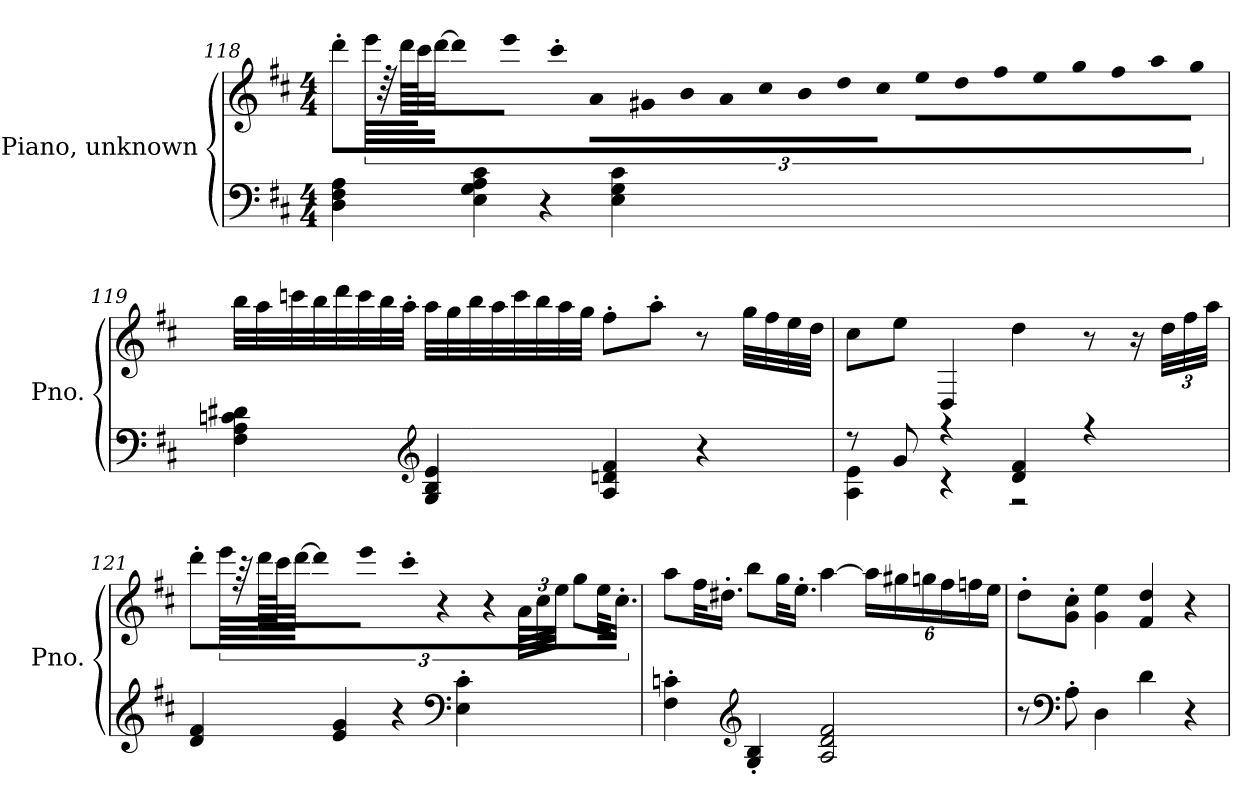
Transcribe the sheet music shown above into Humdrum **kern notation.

**kern	**kern
*part1	*part1
*staff2	*staff1
*I"Piano, unknown	*
*I'Pno.	*
!!LO:PB:g=z
*clefF4	*clefG2
*k[f#c#]	*k[f#c#]
*M4/4	*M4/4
=118	=118
4D\ 4F#\ 4A\	8ddd'\L
.	96eee\Jkkk
.	96r
.	96ddd\LLLL
*	*Xbrackettup
.	96ccc#\J
.	[48ddd\
.	32ddd\]
.	32eee\JJJ
4E\ 4G\ 4A\ 4c#\	4ccc#'\
4r	32a\LLL
.	32g#X\
.	32b\
.	32a\
.	32cc#\
.	32b\
.	32dd\
.	32cc#\JJJ
4E\ 4G\ 4c#\	32ee\LLL
.	32dd\
.	32ff#\
.	32ee\
.	32gg\
.	32ff#\
.	32aa\
.	32gg\JJJ
!!LO:LB:g=z
=119	=119
4F#\ 4A\ 4cn\ 4d#X\	32bb\LLL
.	32aa\
.	32cccn\
.	32bb\
.	32ddd\
.	32ccc\
.	32bb\
.	32aa'\JJJ
*clefG2	*
4G/ 4B/ 4e/	32aa\LLL
.	32gg\
.	32bb\
.	32aa\
.	32ccc\
.	32bb\
.	32aa\
.	32gg\JJJ
4A/ 4dn/ 4f#/	8ff#'\L
.	8aa'\J
4r	8r
.	32gg\LLL
.	32ff#\
.	32ee\
.	32dd\JJJ
=120	=120
*^	*
8r	4A\ 4e\	8cc#\L
8g/	.	8ee\J
4r	4r	4D/
4d/ 4f#/	2r	4dd\
4r	.	8r
.	.	16r
.	.	48dd\LLL
.	.	48ff#\
.	.	48aa\JJJ
*v	*v	*
!!LO:LB:g=z
=121	=121
4d/ 4f#/	8ddd'\L
*	*brackettup
.	96eee\Jkkk
.	96r
.	96ddd\LLLL
*	*Xbrackettup
.	96ccc#\J
.	[48ddd\
.	32ddd\]
.	32eee\JJJ
4e/ 4g/	4ccc#'\
4r	8r
.	16r
.	48a\LLL
.	48cc#\
.	48ee\JJJ
*clefF4	*
4E\' 4c#\'	8gg\L
.	32ee\KL
.	16.cc#'\JJ
=122	=122
4F#\' 4cn\'	8aa\L
.	32ff#\KL
.	16.dd#X'\JJ
*clefG2	*
4G/' 4B/'	8bb\L
.	32gg\KL
.	16.ee'\JJ
2A/ 2d/ 2f#/	[4aa\
.	24aa\LL]
.	24gg#X\
.	24ggn\
.	24ff#\
.	24ffn\
.	24ee\JJ
!!LO:LB:g=z
=123	=123
8r	8dd'\L
*clefF4	*
8A'\	8g\' 8cc#\'J
4D\	4g\ 4ee\
4d\	4f#/ 4dd/
4r	4r
=	=
*-	*-
